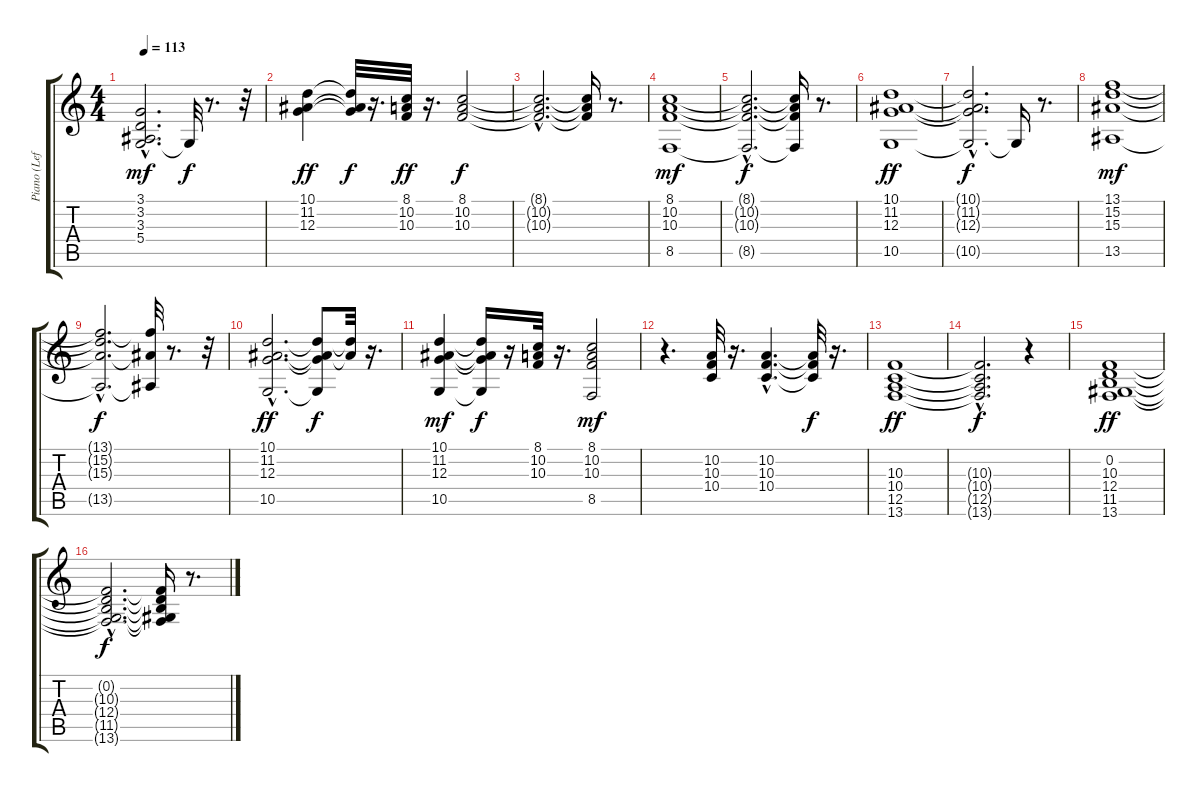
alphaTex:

\track ("Piano (Left)" "Piano (Lef") {instrument honkytonkpiano}
\staff {score tabs}
\tuning (E4 B3 G3 D3 A2 E2) {hide}
\ts (4 4)
\tempo 113
\clef g2
\ks c
(3.1 3.2 3.3 5.4{hac}).2{d dy mf} 5.4{t}.32{dy f} r.8{d} r.32 |
(10.1 11.2 12.3).4{dy ff} (10.1{t} 11.2{t} 12.3{t}).32{dy f} r.16{d} (8.1 10.2 10.3).32{dy ff} r.16{d} (8.1 10.2 10.3).2{dy f} |
(8.1{hac t} 10.2{hac t} 10.3{hac t}).2{d} (8.1{t} 10.2{t} 10.3{t}).16 r.8{d} |
(8.1 10.2 10.3 8.5).1{dy mf} |
(8.1{hac t} 10.2{hac t} 10.3{hac t} 8.5{hac t}).2{d dy f} (8.1{t} 10.2{t} 10.3{t} 8.5{t}).16 r.8{d} |
(10.1 11.2 12.3 10.5).1{dy ff} |
(10.1{hac t} 11.2{hac t} 12.3{t} 10.5{hac t}).2{d dy f} 10.5{t}.16 r.8{d} |
(13.1 15.2 15.3 13.5).1{dy mf} |
(13.1{hac t} 15.2{t} 15.3{hac t} 13.5{hac t}).2{d dy f} (13.1{t} 15.3{t} 13.5{t}).32 r.8{d} r.32 |
(10.1{hac} 11.2{hac} 12.3{hac} 10.5{hac}).2{d dy ff} (10.1{t} 11.2{t} 12.3{t} 10.5{t}).8{dy f} (10.1{t} 11.2{t}).32 r.16{d} |
(10.1 11.2 12.3 10.5).4{dy mf} (10.1{t} 11.2{t} 12.3{t} 10.5{t}).16{dy f} r.16 (8.1 10.2 10.3).32 r.16{d} (8.1 10.2 10.3 8.5).2{dy mf} |
r.4{d} (10.2 10.3 10.4).32 r.16{d} (10.2{hac} 10.3{hac} 10.4{hac}).4{d} (10.2{t} 10.3{t} 10.4{t}).32{dy f} r.16{d} |
(10.3 10.4 12.5 13.6).1{dy ff} |
(10.3{hac t} 10.4{hac t} 12.5{hac t} 13.6{hac t}).2{d dy f} r.4 |
(0.2 10.3 12.4 11.5 13.6).1{dy ff} |
(0.2{hac t} 10.3{hac t} 12.4{hac t} 11.5{hac t} 13.6{hac t}).2{d dy f} (0.2{t} 10.3{t} 12.4{t} 11.5{t} 13.6{t}).16 r.8{d}
